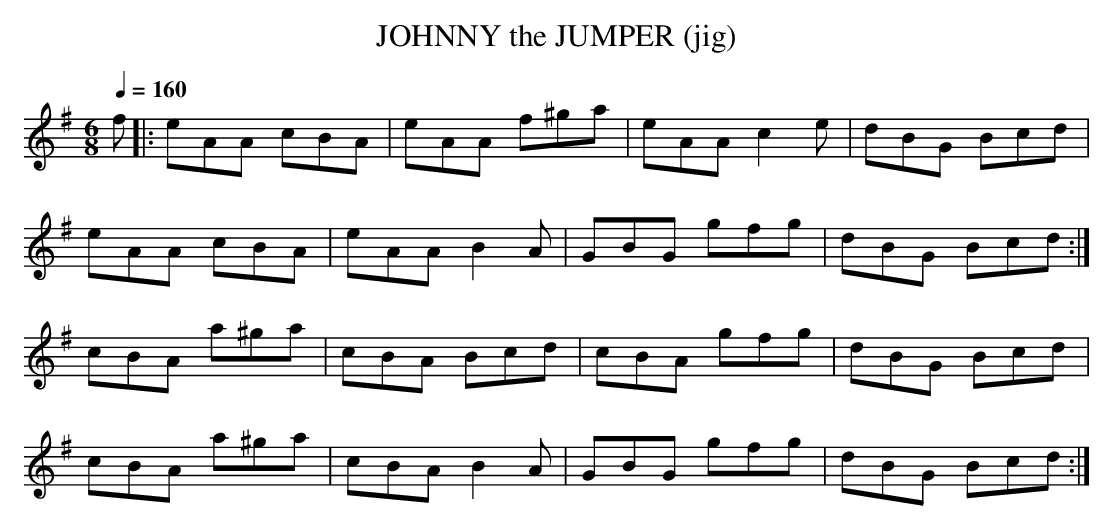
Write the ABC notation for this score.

X:1
T:JOHNNY the JUMPER (jig)
Q:1/4=160
M:6/8
L:1/8
K:Ador
f|:eAA cBA|eAA f^ga|eAA c2e|dBG Bcd|
eAA cBA|eAA B2A|GBG gfg|dBG Bcd:|
cBA a^ga|cBA Bcd|cBA gfg|dBG Bcd|
cBA a^ga|cBA B2A|GBG gfg|dBG Bcd:|
